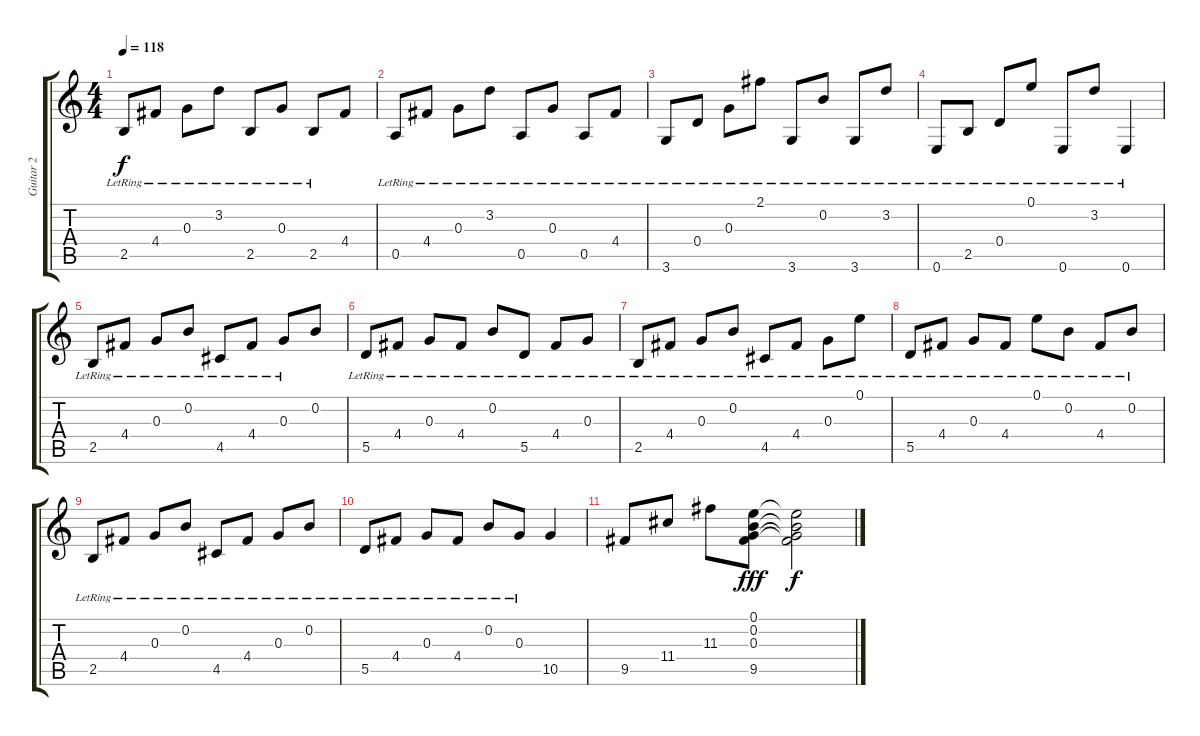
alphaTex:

\track ("Guitar 2" "Guitar 2") {instrument acousticguitarsteel}
\staff {score tabs}
\tuning (E4 B3 G3 D3 A2 E2) {hide}
\ts (4 4)
\tempo 118
\clef g2
\ks c
2.5{lr}.8{dy f} 4.4{lr}.8 0.3{lr}.8 3.2{lr}.8 2.5{lr}.8 0.3{lr}.8 2.5{lr}.8 4.4.8 |
0.5{lr}.8 4.4{lr}.8 0.3{lr}.8 3.2{lr}.8 0.5{lr}.8 0.3{lr}.8 0.5{lr}.8 4.4{lr}.8 |
3.6{lr}.8 0.4{lr}.8 0.3{lr}.8 2.1{lr}.8 3.6{lr}.8 0.2{lr}.8 3.6{lr}.8 3.2{lr}.8 |
0.6{lr}.8 2.5{lr}.8 0.4{lr}.8 0.1{lr}.8 0.6{lr}.8 3.2{lr}.8 0.6{lr}.4 |
2.5{lr}.8 4.4{lr}.8 0.3{lr}.8 0.2{lr}.8 4.5{lr}.8 4.4{lr}.8 0.3{lr}.8 0.2.8 |
5.5{lr}.8 4.4{lr}.8 0.3{lr}.8 4.4{lr}.8 0.2{lr}.8 5.5{lr}.8 4.4{lr}.8 0.3{lr}.8 |
2.5{lr}.8 4.4{lr}.8 0.3{lr}.8 0.2{lr}.8 4.5{lr}.8 4.4{lr}.8 0.3{lr}.8 0.1{lr}.8 |
5.5{lr}.8 4.4{lr}.8 0.3{lr}.8 4.4{lr}.8 0.1{lr}.8 0.2{lr}.8 4.4{lr}.8 0.2{lr}.8 |
2.5{lr}.8 4.4{lr}.8 0.3{lr}.8 0.2{lr}.8 4.5{lr}.8 4.4{lr}.8 0.3{lr}.8 0.2{lr}.8 |
5.5{lr}.8 4.4{lr}.8 0.3{lr}.8 4.4{lr}.8 0.2{lr}.8 0.3{lr}.8 10.5.4 |
9.5.8 11.4.8 11.3.8 (0.1 0.2 0.3 9.5).8{dy fff} (0.1{t} 0.2{t} 0.3{t} 9.5{t}).2{dy f}
